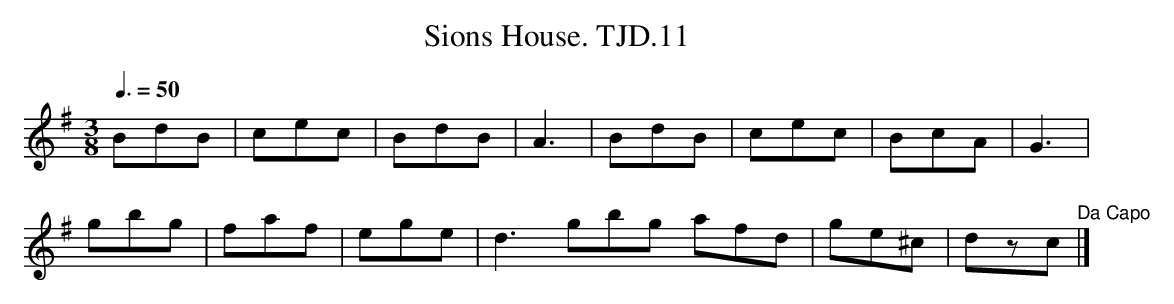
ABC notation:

X:1
T:Sions House. TJD.11
M:3/8
L:1/8
Q:3/8=50
K:G major
BdB|cec|BdB|A3|BdB|cec|BcA|G3|!
gbg|faf|ege|d3gbg afd|ge^c|dzc"^Da Capo"|]
